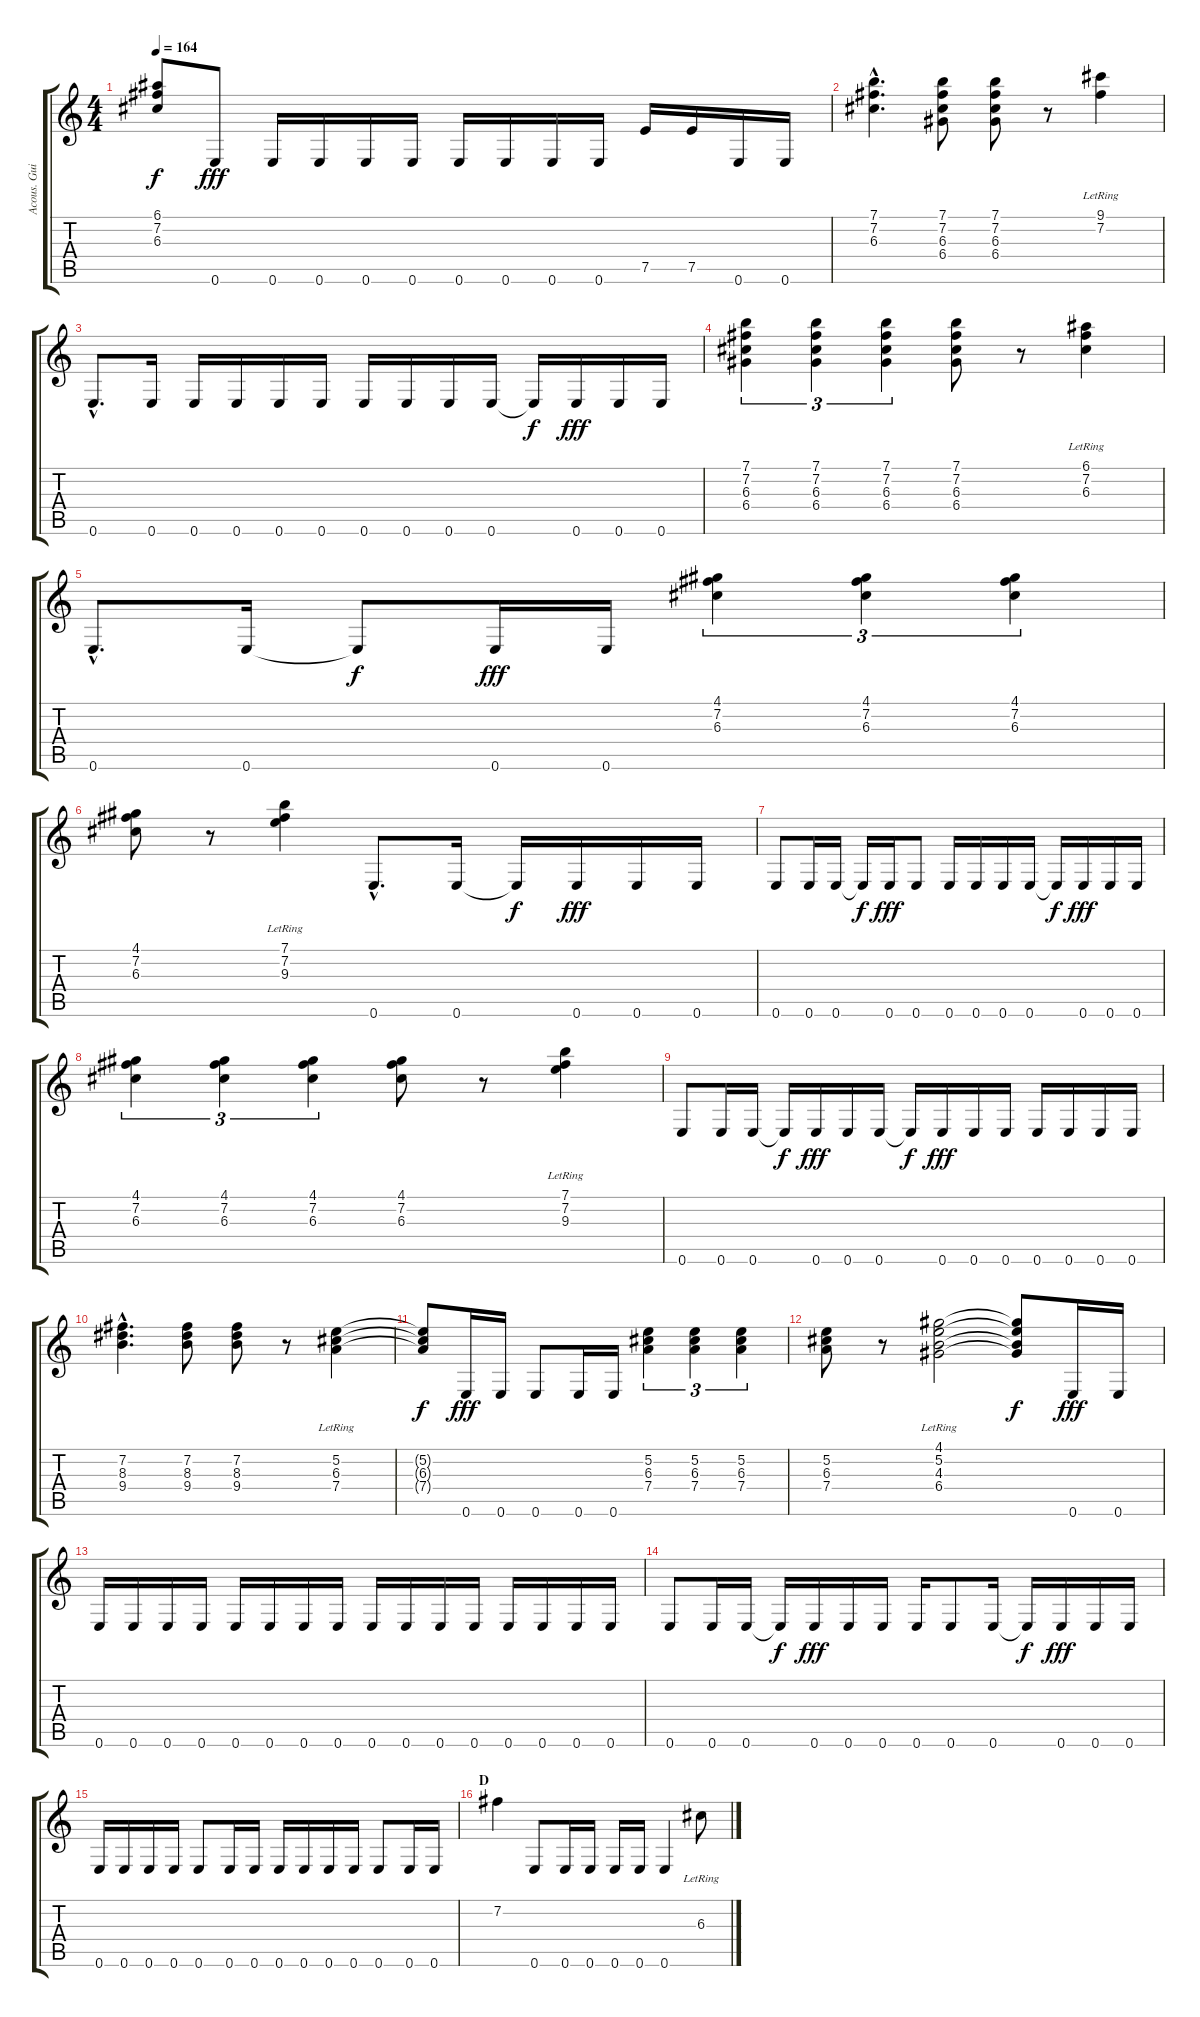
\track ("Acous. Guitar" "Acous. Gui") {instrument acousticguitarsteel}
\staff {score tabs}
\tuning (E4 B3 G3 D3 A2 E2) {hide}
\ts (4 4)
\tempo 164
\clef g2
\ks c
(6.1{t} 7.2{t} 6.3{t}).8{dy f} 0.6.8{dy fff} 0.6.16 0.6.16 0.6.16 0.6.16 0.6.16 0.6.16 0.6.16 0.6.16 7.5.16 7.5.16 0.6.16 0.6.16 |
(7.1{hac} 7.2{hac} 6.3{hac}).4{d} (7.1 7.2 6.3 6.4).8 (7.1 7.2 6.3 6.4).8 r.8 (9.1{lr} 7.2{lr}).4 |
0.6{hac}.8{d} 0.6.16 0.6.16 0.6.16 0.6.16 0.6.16 0.6.16 0.6.16 0.6.16 0.6.16 0.6{t}.16{dy f} 0.6.16{dy fff} 0.6.16 0.6.16 |
(7.1 7.2 6.3 6.4).4{tu (3 2)} (7.1 7.2 6.3 6.4).4{tu (3 2)} (7.1 7.2 6.3 6.4).4{tu (3 2)} (7.1 7.2 6.3 6.4).8 r.8 (6.1{lr} 7.2{lr} 6.3{lr}).4 |
0.6{hac}.8{d} 0.6.16 0.6{t}.8{dy f} 0.6.16{dy fff} 0.6.16 (4.1 7.2 6.3).4{tu (3 2)} (4.1 7.2 6.3).4{tu (3 2)} (4.1 7.2 6.3).4{tu (3 2)} |
(4.1 7.2 6.3).8 r.8 (7.1{lr} 7.2{lr} 9.3{lr}).4 0.6{hac}.8{d} 0.6.16 0.6{t}.16{dy f} 0.6.16{dy fff} 0.6.16 0.6.16 |
0.6.8 0.6.16 0.6.16 0.6{t}.16{dy f} 0.6.16{dy fff} 0.6.8 0.6.16 0.6.16 0.6.16 0.6.16 0.6{t}.16{dy f} 0.6.16{dy fff} 0.6.16 0.6.16 |
(4.1 7.2 6.3).4{tu (3 2)} (4.1 7.2 6.3).4{tu (3 2)} (4.1 7.2 6.3).4{tu (3 2)} (4.1 7.2 6.3).8 r.8 (7.1{lr} 7.2{lr} 9.3{lr}).4 |
0.6.8 0.6.16 0.6.16 0.6{t}.16{dy f} 0.6.16{dy fff} 0.6.16 0.6.16 0.6{t}.16{dy f} 0.6.16{dy fff} 0.6.16 0.6.16 0.6.16 0.6.16 0.6.16 0.6.16 |
(7.2{hac} 8.3{hac} 9.4{hac}).4{d} (7.2 8.3 9.4).8 (7.2 8.3 9.4).8 r.8 (5.2{lr} 6.3{lr} 7.4{lr}).4 |
(5.2{t} 6.3{t} 7.4{t}).8{dy f} 0.6.16{dy fff} 0.6.16 0.6.8 0.6.16 0.6.16 (5.2 6.3 7.4).4{tu (3 2)} (5.2 6.3 7.4).4{tu (3 2)} (5.2 6.3 7.4).4{tu (3 2)} |
(5.2 6.3 7.4).8 r.8 (4.1{lr} 5.2{lr} 4.3{lr} 6.4{lr}).2 (4.1{t} 5.2{t} 4.3{t} 6.4{t}).8{dy f} 0.6.16{dy fff} 0.6.16 |
0.6.16 0.6.16 0.6.16 0.6.16 0.6.16 0.6.16 0.6.16 0.6.16 0.6.16 0.6.16 0.6.16 0.6.16 0.6.16 0.6.16 0.6.16 0.6.16 |
0.6.8 0.6.16 0.6.16 0.6{t}.16{dy f} 0.6.16{dy fff} 0.6.16 0.6.16 0.6.16 0.6.8 0.6.16 0.6{t}.16{dy f} 0.6.16{dy fff} 0.6.16 0.6.16 |
0.6.16 0.6.16 0.6.16 0.6.16 0.6.8 0.6.16 0.6.16 0.6.16 0.6.16 0.6.16 0.6.16 0.6.8 0.6.16 0.6.16 |
\section ("" "D")
7.2.4 0.6.8 0.6.16 0.6.16 0.6.16 0.6.16 0.6.4 6.3{lr}.8
